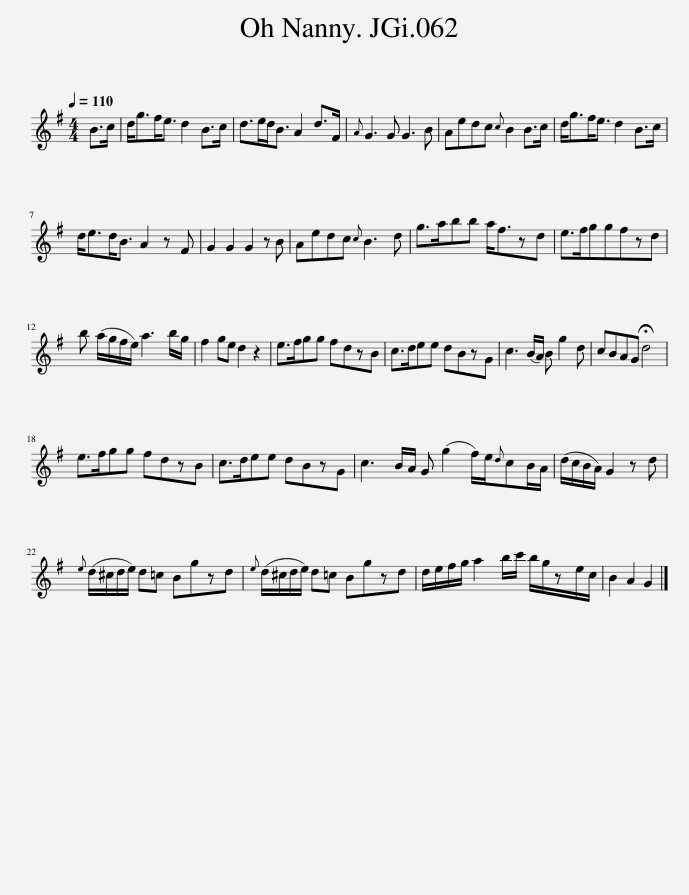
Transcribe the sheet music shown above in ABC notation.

X:1
L:1/8
Q:1/4=110
M:4/4
I:linebreak $
K:G
V:1 treble
V:1
 B>c | d<gf<e d2 B>c | d>ed<B A2 d>F |{A} G3 G G3 B | Aedc{c} B2 B>c | %5
 d<gf<e d2 B>c |$ d<ed<B A2 z F | G2 G2 G2 z B | Aedc{c} B3 d | g>abb a<fzd | %10
 e>fggfzd |$ b (a/g/f/e/) a3 b/g/ | f2 ge d2 z2 | e>fgg fdzB | c>dee dBzG | %15
 c3 (B/A/) B g2 d | cBAG !fermata!d4 |$ e>fgg fdzB | c>dee dBzG | c3 B/A/ G (g2 f/)e/{d}cB/A/ | %20
 (d/c/B/A/) G2 z d |${e} (d/^c/d/e/) d=c Bgzd |{e} (d/^c/d/e/) d=c Bgzd | d/e/f/g/ a2 b/c'/ b/g/ze/c/ | B2 A2 G2 |] %25
